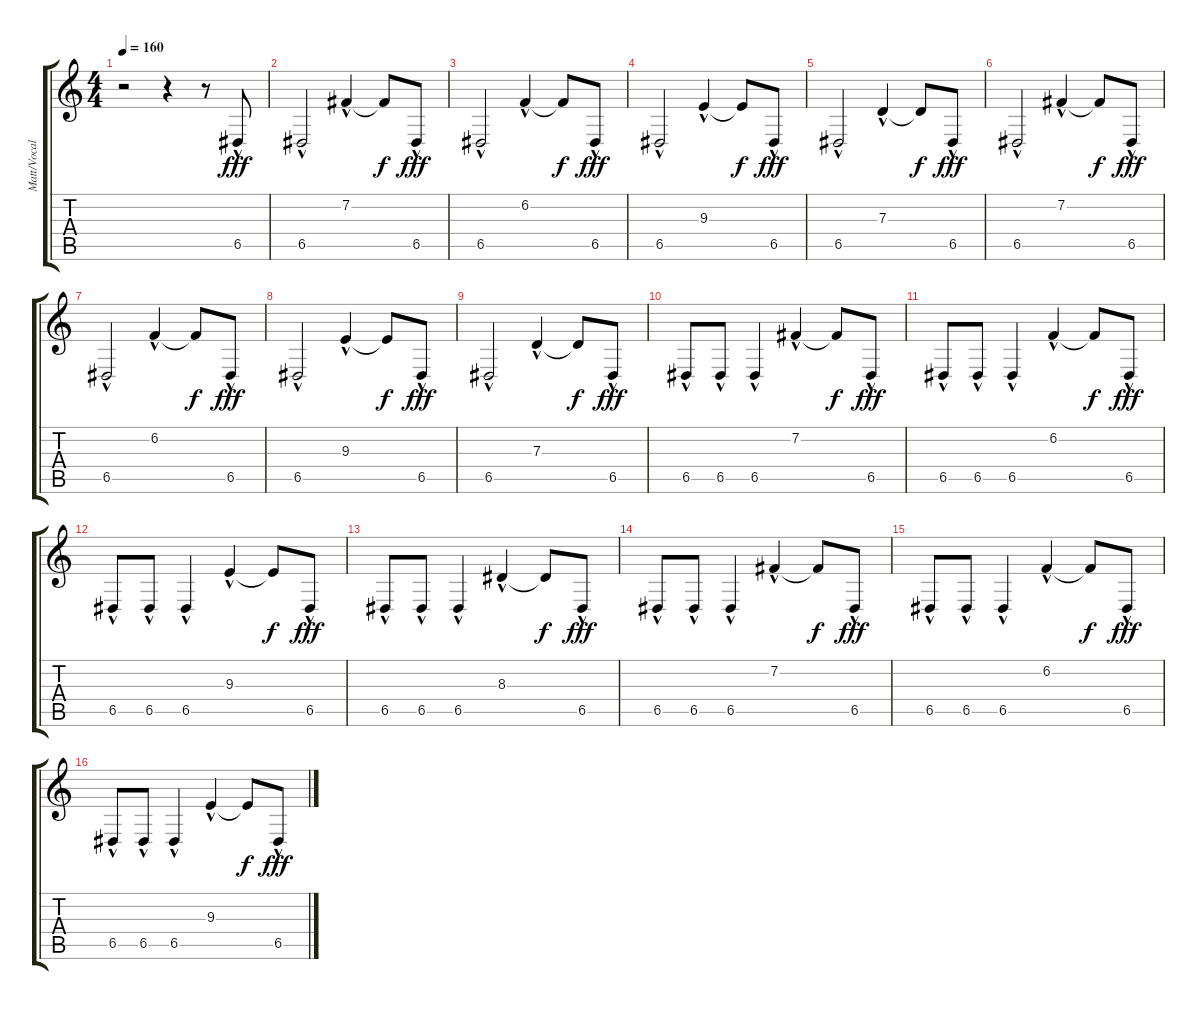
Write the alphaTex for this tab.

\track ("Matt/Vocals" "Matt/Vocal") {instrument flute}
\staff {score tabs}
\tuning (E4 B3 G3 D3 A2 E2) {hide}
\ts (4 4)
\tempo 160
\clef g2
\ks c
r.2{dy f} r.4 r.8 6.5{hac}.8{dy fff} |
6.5{hac}.2 7.2{hac}.4 7.2{t}.8{dy f} 6.5{hac}.8{dy fff} |
6.5{hac}.2 6.2{hac}.4 6.2{t}.8{dy f} 6.5{hac}.8{dy fff} |
6.5{hac}.2 9.3{hac}.4 9.3{t}.8{dy f} 6.5{hac}.8{dy fff} |
6.5{hac}.2 7.3{hac}.4 7.3{t}.8{dy f} 6.5{hac}.8{dy fff} |
6.5{hac}.2 7.2{hac}.4 7.2{t}.8{dy f} 6.5{hac}.8{dy fff} |
6.5{hac}.2 6.2{hac}.4 6.2{t}.8{dy f} 6.5{hac}.8{dy fff} |
6.5{hac}.2 9.3{hac}.4 9.3{t}.8{dy f} 6.5{hac}.8{dy fff} |
6.5{hac}.2 7.3{hac}.4 7.3{t}.8{dy f} 6.5{hac}.8{dy fff} |
6.5{hac}.8 6.5{hac}.8 6.5{hac}.4 7.2{hac}.4 7.2{t}.8{dy f} 6.5{hac}.8{dy fff} |
6.5{hac}.8 6.5{hac}.8 6.5{hac}.4 6.2{hac}.4 6.2{t}.8{dy f} 6.5{hac}.8{dy fff} |
6.5{hac}.8 6.5{hac}.8 6.5{hac}.4 9.3{hac}.4 9.3{t}.8{dy f} 6.5{hac}.8{dy fff} |
6.5{hac}.8 6.5{hac}.8 6.5{hac}.4 8.3{hac}.4 8.3{t}.8{dy f} 6.5{hac}.8{dy fff} |
6.5{hac}.8 6.5{hac}.8 6.5{hac}.4 7.2{hac}.4 7.2{t}.8{dy f} 6.5{hac}.8{dy fff} |
6.5{hac}.8 6.5{hac}.8 6.5{hac}.4 6.2{hac}.4 6.2{t}.8{dy f} 6.5{hac}.8{dy fff} |
6.5{hac}.8 6.5{hac}.8 6.5{hac}.4 9.3{hac}.4 9.3{t}.8{dy f} 6.5{hac}.8{dy fff}
